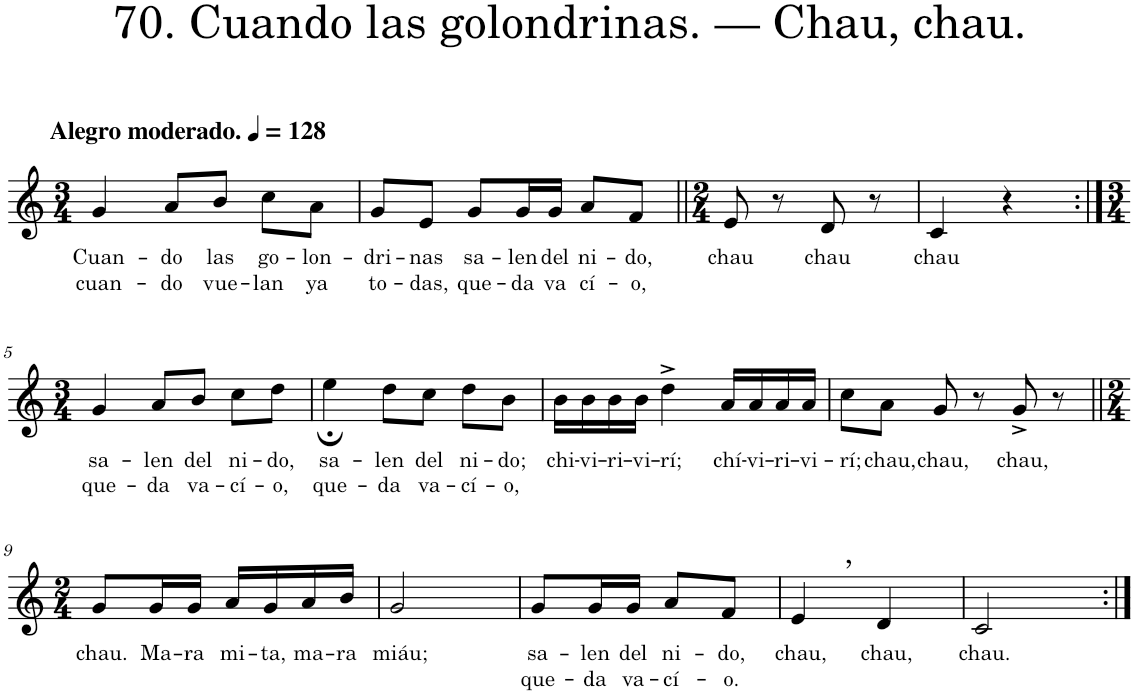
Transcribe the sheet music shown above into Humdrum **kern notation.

**kern	**text	**text
*part1	*part1	*part1
*staff1	*staff1	*staff1
*I"Piano	*	*
*I'Pno.	*	*
*clefG2	*	*
*k[]	*	*
*M3/4	*	*
*MM128	*	*
=1	=1	=1
!LO:TX:a:B:t=Alegro moderado.	!	!
!	!LO:LY:b	!LO:LY:b
4g/	Cuan-	cuan-
!	!LO:LY:b	!LO:LY:b
8a/L	-do	-do
!	!LO:LY:b	!LO:LY:b
8b/J	las	vue-
!	!LO:LY:b	!LO:LY:b
8cc\L	go-	-lan
!	!LO:LY:b	!LO:LY:b
8a\J	-lon-	ya
=2	=2	=2
!	!LO:LY:b	!LO:LY:b
8g/L	-dri-	to-
!	!LO:LY:b	!LO:LY:b
8e/J	-nas	-das,
!	!LO:LY:b	!LO:LY:b
8g/L	sa-	que-
!	!LO:LY:b	!LO:LY:b
16g/L	-len	-da
!	!LO:LY:b	!LO:LY:b
16g/JJ	del	va
!	!LO:LY:b	!LO:LY:b
8a/L	ni-	cí-
!	!LO:LY:b	!LO:LY:b
8f/J	-do,	-o,
=3||	=3||	=3||
*M2/4	*	*
!	!LO:LY:b	!
8e/	chau	.
8r	.	.
!	!LO:LY:b	!
8d/	chau	.
8r	.	.
=4	=4	=4
!	!LO:LY:b	!
4c/	chau	.
4r	.	.
!!LO:LB:g=z
=5:|!	=5:|!	=5:|!
*M3/4	*	*
!	!LO:LY:b	!LO:LY:b
4g/	sa-	que-
!	!LO:LY:b	!LO:LY:b
8a/L	-len	-da
!	!LO:LY:b	!LO:LY:b
8b/J	del	va-
!	!LO:LY:b	!LO:LY:b
8cc\L	ni-	-cí-
!	!LO:LY:b	!LO:LY:b
8dd\J	-do,	-o,
=6	=6	=6
!	!LO:LY:b	!LO:LY:b
4ee;\	sa-	que-
!	!LO:LY:b	!LO:LY:b
8dd\L	-len	-da
!	!LO:LY:b	!LO:LY:b
8cc\J	del	va-
!	!LO:LY:b	!LO:LY:b
8dd\L	ni-	-cí-
!	!LO:LY:b	!LO:LY:b
8b\J	-do;	-o,
=7	=7	=7
!	!LO:LY:b	!
16b\LL	chi-	.
!	!LO:LY:b	!
16b\	-vi-	.
!	!LO:LY:b	!
16b\	-ri-	.
!	!LO:LY:b	!
16b\JJ	-vi-	.
!	!LO:LY:b	!
4dd^\	-rí;	.
!	!LO:LY:b	!
16a/LL	chí-	.
!	!LO:LY:b	!
16a/	-vi-	.
!	!LO:LY:b	!
16a/	-ri-	.
!	!LO:LY:b	!
16a/JJ	-vi-	.
=8	=8	=8
!	!LO:LY:b	!
8cc\L	-rí;	.
!	!LO:LY:b	!
8a\J	chau,	.
!	!LO:LY:b	!
8g/	chau,	.
8r	.	.
!	!LO:LY:b	!
8g^/	chau,	.
8r	.	.
!!LO:LB:g=z
=9||	=9||	=9||
*M2/4	*	*
!	!LO:LY:b	!
8g/L	chau.	.
!	!LO:LY:b	!
16g/L	Ma-	.
!	!LO:LY:b	!
16g/JJ	-ra	.
!	!LO:LY:b	!
16a/LL	mi-	.
!	!LO:LY:b	!
16g/	-ta,	.
!	!LO:LY:b	!
16a/	ma-	.
!	!LO:LY:b	!
16b/JJ	-ra	.
=10	=10	=10
!	!LO:LY:b	!
2g/	miáu;	.
=11	=11	=11
!	!LO:LY:b	!LO:LY:b
8g/L	sa-	que-
!	!LO:LY:b	!LO:LY:b
16g/L	-len	-da
!	!LO:LY:b	!LO:LY:b
16g/JJ	del	va-
!	!LO:LY:b	!LO:LY:b
8a/L	ni-	-cí-
!	!LO:LY:b	!LO:LY:b
8f/J	-do,	-o.
=12	=12	=12
!LO:TX:a:t=,	!	!
!	!LO:LY:b	!
4e/	chau,	.
!	!LO:LY:b	!
4d/	chau,	.
=13	=13	=13
!	!LO:LY:b	!
2c/	chau.	.
=:|!	=:|!	=:|!
*-	*-	*-
